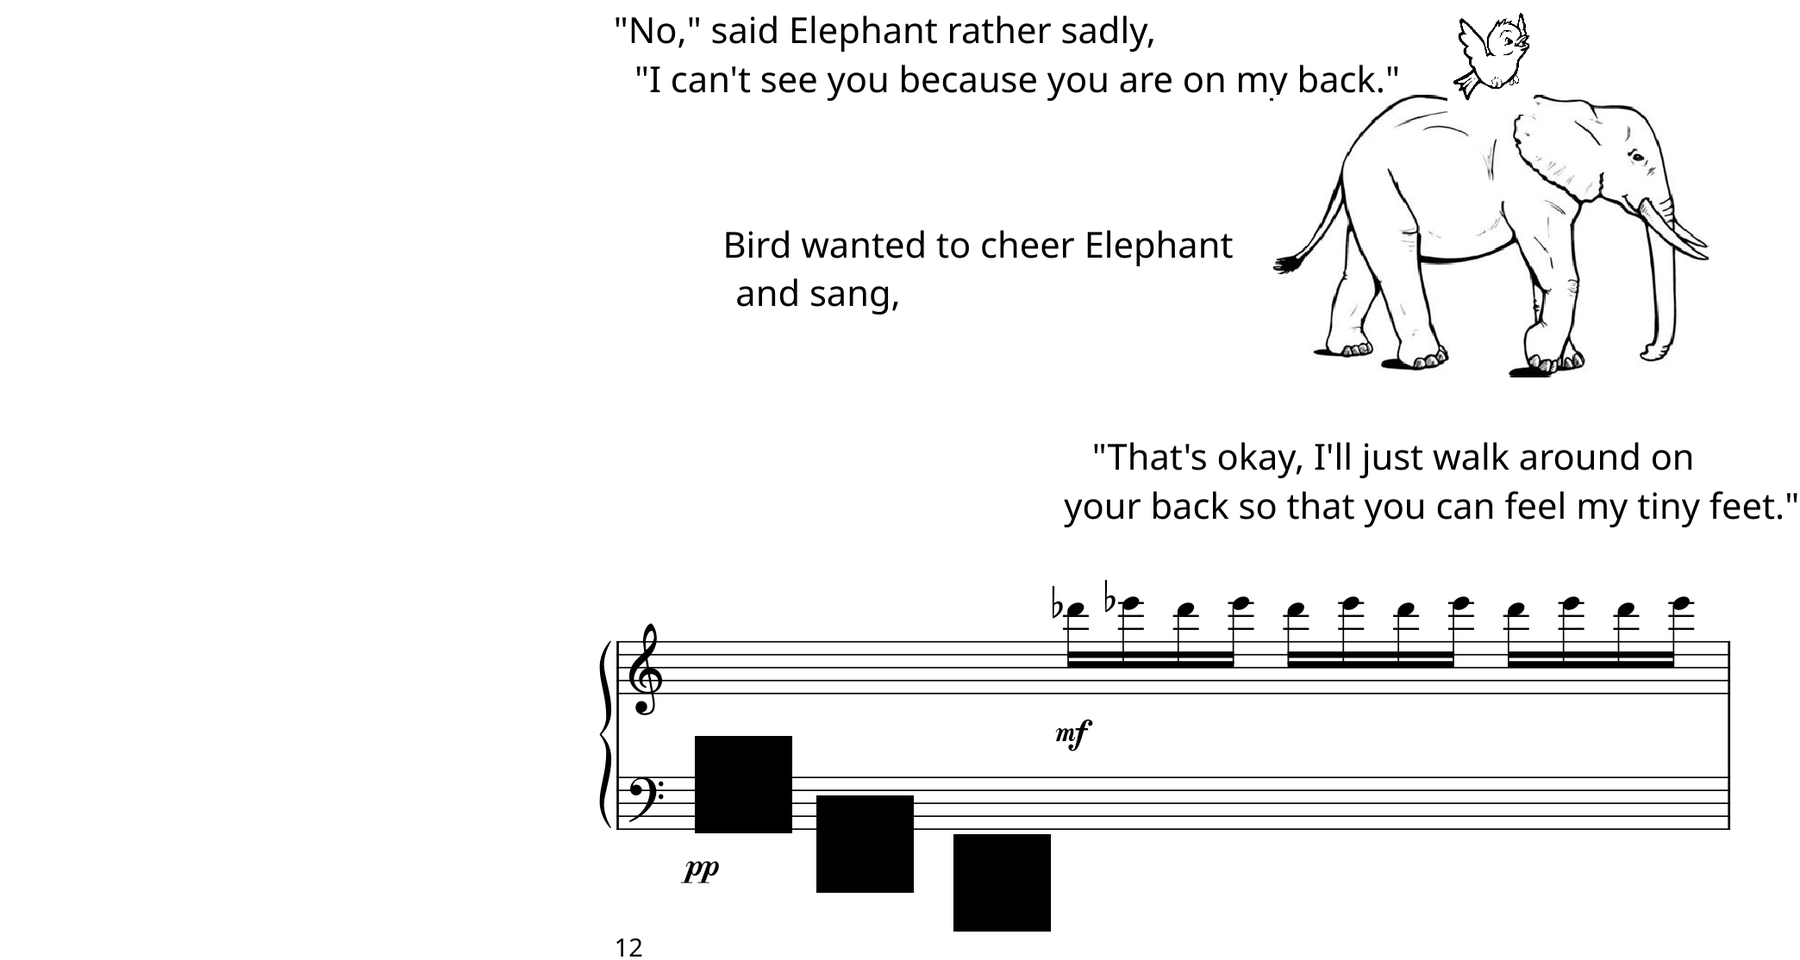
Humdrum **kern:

**kern	**kern	**dynam
*part1	*part1	*part1
*staff2	*staff1	*staff1/2
*I"Piano	*	*
*I'Pno.	*	*
!!LO:PB:g=z
*clefF4	*clefG2	*
*k[]	*k[]	*
*M6/4	*M6/4	*
=9	=9	=9
!	!	!LO:DY:b=2
1.ryy	4ryy	pp
.	4ryy	.
.	4ryy	.
!	!	!LO:DY:b
.	16ddd-X\LL	mf
.	16eee-X\	.
.	16ddd-\	.
.	16eee-\JJ	.
.	16ddd-\LL	.
.	16eee-\	.
.	16ddd-\	.
.	16eee-\JJ	.
.	16ddd-\LL	.
.	16eee-\	.
.	16ddd-\	.
.	16eee-\JJ	.
=	=	=
*-	*-	*-
